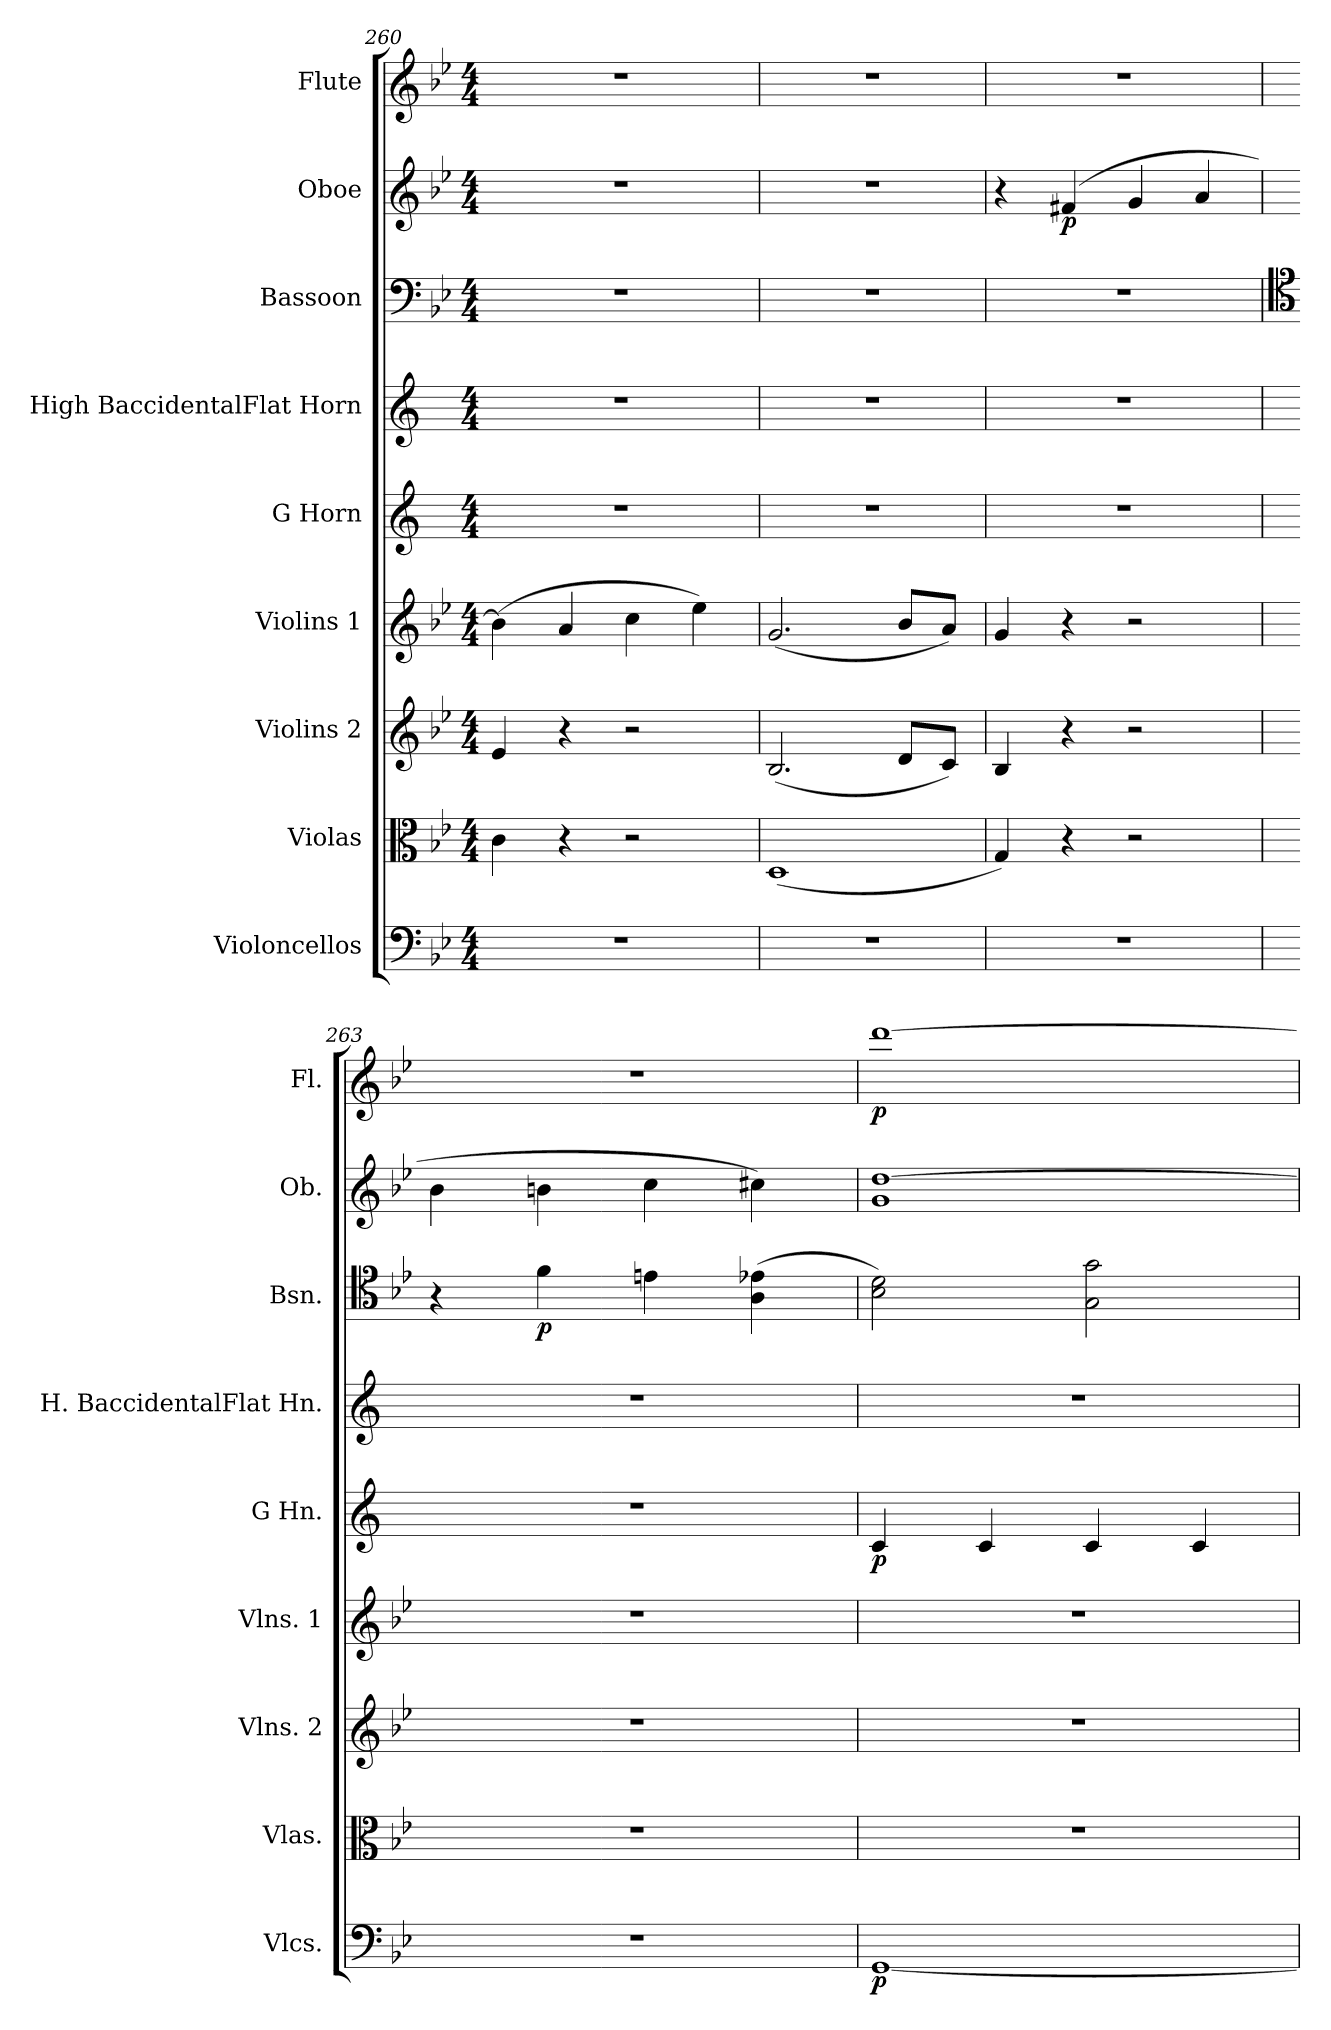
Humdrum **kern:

**kern	**dynam	**kern	**kern	**kern	**kern	**dynam	**kern	**kern	**dynam	**kern	**dynam	**kern	**dynam
*part9	*part9	*part8	*part7	*part6	*part5	*part5	*part4	*part3	*part3	*part2	*part2	*part1	*part1
*staff9	*staff9	*staff8	*staff7	*staff6	*staff5	*staff5	*staff4	*staff3	*staff3	*staff2	*staff2	*staff1	*staff1
*I"Violoncellos	*	*I"Violas	*I"Violins 2	*I"Violins 1	*I"G Horn	*	*I"High BaccidentalFlat Horn	*I"Bassoon	*	*I"Oboe	*	*I"Flute	*
*I'Vlcs.	*	*I'Vlas.	*I'Vlns. 2	*I'Vlns. 1	*I'G Hn.	*	*I'H. BaccidentalFlat Hn.	*I'Bsn.	*	*I'Ob.	*	*I'Fl.	*
*clefF4	*	*clefC3	*clefG2	*clefG2	*clefG2	*	*clefG2	*clefF4	*	*clefG2	*	*clefG2	*
*	*	*	*	*	*ITrd3c5	*	*ITrd1c2	*	*	*	*	*	*
*k[b-e-]	*	*k[b-e-]	*k[b-e-]	*k[b-e-]	*k[f#]	*	*k[b-e-]	*k[b-e-]	*	*k[b-e-]	*	*k[b-e-]	*
*M4/4	*	*M4/4	*M4/4	*M4/4	*M4/4	*	*M4/4	*M4/4	*	*M4/4	*	*M4/4	*
=260	=260	=260	=260	=260	=260	=260	=260	=260	=260	=260	=260	=260	=260
1r	.	4c\	4e-/	(4b-\]	1r	.	1r	1r	.	1r	.	1r	.
.	.	4r	4r	4a/	.	.	.	.	.	.	.	.	.
.	.	2r	2r	4cc\	.	.	.	.	.	.	.	.	.
.	.	.	.	4ee-\)	.	.	.	.	.	.	.	.	.
!!LO:PB:g=z
=261	=261	=261	=261	=261	=261	=261	=261	=261	=261	=261	=261	=261	=261
1r	.	(1D	(2.B-/	(2.g/	1r	.	1r	1r	.	1r	.	1r	.
.	.	.	8d/L	8b-/L	.	.	.	.	.	.	.	.	.
.	.	.	8c/J)	8a/J)	.	.	.	.	.	.	.	.	.
=262	=262	=262	=262	=262	=262	=262	=262	=262	=262	=262	=262	=262	=262
1r	.	4G/)	4B-/	4g/	1r	.	1r	1r	.	4r	.	1r	.
!	!	!	!	!	!	!	!	!	!	!	!LO:DY:b	!	!
.	.	4r	4r	4r	.	.	.	.	.	(4f#X/	p	.	.
.	.	2r	2r	2r	.	.	.	.	.	4g/	.	.	.
.	.	.	.	.	.	.	.	.	.	4a/	.	.	.
=263	=263	=263	=263	=263	=263	=263	=263	=263	=263	=263	=263	=263	=263
*	*	*	*	*	*	*	*	*clefC4	*	*	*	*	*
1r	.	1r	1r	1r	1r	.	1r	4r	.	4b-\	.	1r	.
!	!	!	!	!	!	!	!	!	!LO:DY:b	!	!	!	!
.	.	.	.	.	.	.	.	4f\	p	4bn\	.	.	.
.	.	.	.	.	.	.	.	4en\	.	4cc\	.	.	.
.	.	.	.	.	.	.	.	(4A\ 4e-X\	.	4cc#X\)	.	.	.
=264	=264	=264	=264	=264	=264	=264	=264	=264	=264	=264	=264	=264	=264
!	!LO:DY:b	!	!	!	!	!LO:DY:b	!	!	!	!	!	!	!LO:DY:b
[1GG	p	1r	1r	1r	4G/	p	1r	2B-\ 2d\)	.	1g [1dd	.	[1ddd	p
.	.	.	.	.	4G/	.	.	.	.	.	.	.	.
.	.	.	.	.	4G/	.	.	2G\ 2g\	.	.	.	.	.
.	.	.	.	.	4G/	.	.	.	.	.	.	.	.
=	=	=	=	=	=	=	=	=	=	=	=	=	=
*-	*-	*-	*-	*-	*-	*-	*-	*-	*-	*-	*-	*-	*-
